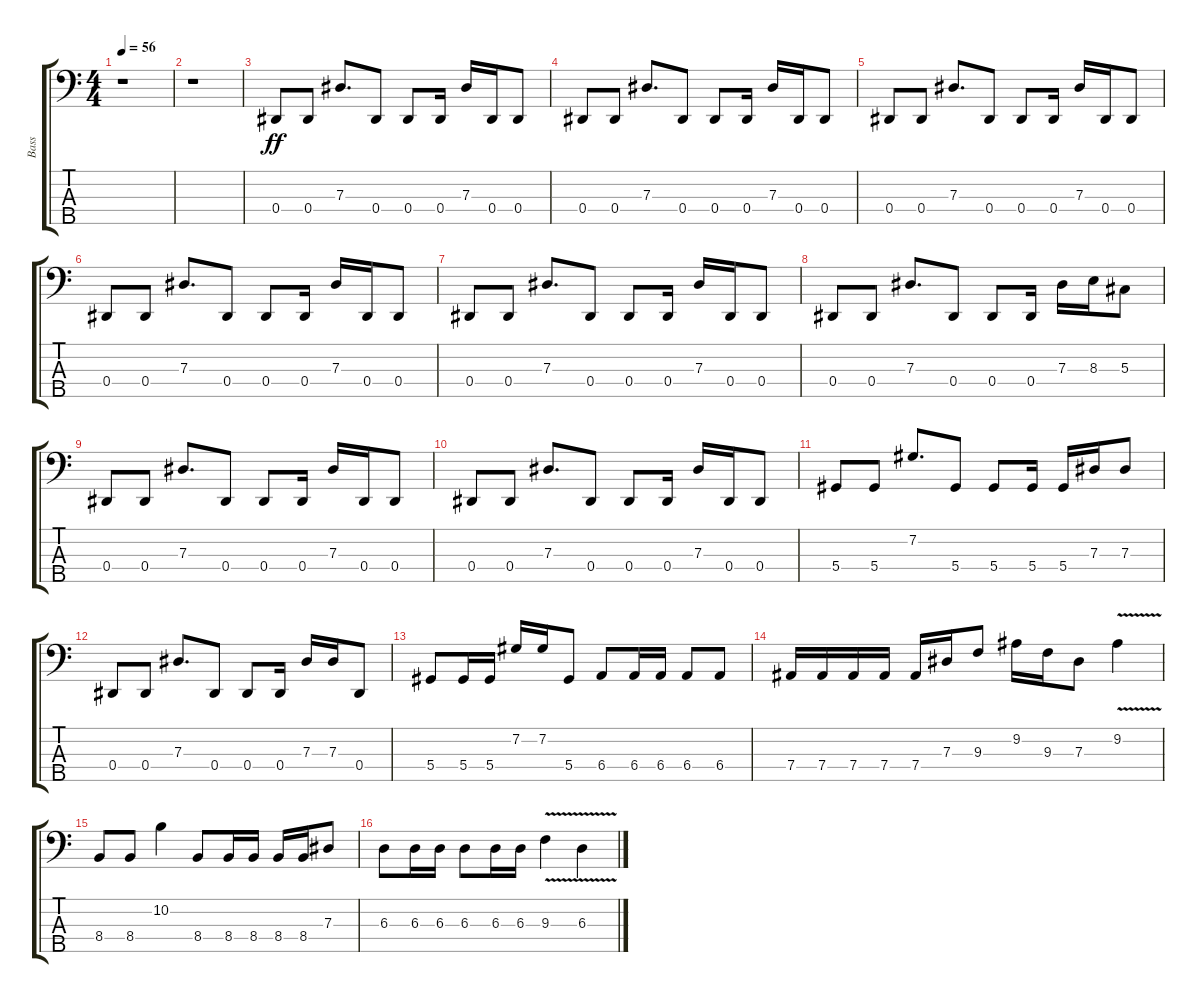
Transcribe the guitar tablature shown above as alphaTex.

\track ("Bass" "Bass") {instrument electricbasspick}
\staff {score tabs}
\tuning (Gb2 Db2 Ab1 Eb1 Bb0) {hide}
\ts (4 4)
\tempo 56
\clef f4
\ks c
r.1{dy f} |
r.1 |
0.4.8{dy ff} 0.4.8 7.3.8{d} 0.4.8 0.4.8 0.4.16 7.3.16 0.4.16 0.4.8 |
0.4.8 0.4.8 7.3.8{d} 0.4.8 0.4.8 0.4.16 7.3.16 0.4.16 0.4.8 |
0.4.8 0.4.8 7.3.8{d} 0.4.8 0.4.8 0.4.16 7.3.16 0.4.16 0.4.8 |
0.4.8 0.4.8 7.3.8{d} 0.4.8 0.4.8 0.4.16 7.3.16 0.4.16 0.4.8 |
0.4.8 0.4.8 7.3.8{d} 0.4.8 0.4.8 0.4.16 7.3.16 0.4.16 0.4.8 |
0.4.8 0.4.8 7.3.8{d} 0.4.8 0.4.8 0.4.16 7.3.16 8.3.16 5.3.8 |
0.4.8 0.4.8 7.3.8{d} 0.4.8 0.4.8 0.4.16 7.3.16 0.4.16 0.4.8 |
0.4.8 0.4.8 7.3.8{d} 0.4.8 0.4.8 0.4.16 7.3.16 0.4.16 0.4.8 |
5.4.8 5.4.8 7.2.8{d} 5.4.8 5.4.8 5.4.16 5.4.16 7.3.16 7.3.8 |
0.4.8 0.4.8 7.3.8{d} 0.4.8 0.4.8 0.4.16 7.3.16 7.3.16 0.4.8 |
5.4.8 5.4.16 5.4.16 7.2.16 7.2.16 5.4.8 6.4.8 6.4.16 6.4.16 6.4.8 6.4.8 |
7.4.16 7.4.16 7.4.16 7.4.16 7.4.16 7.3.16 9.3.8 9.2.16 9.3.16 7.3.8 9.2{v}.4 |
8.4.8 8.4.8 10.2.4 8.4.8 8.4.16 8.4.16 8.4.16 8.4.16 7.3.8 |
6.3.8 6.3.16 6.3.16 6.3.8 6.3.16 6.3.16 9.3{v}.4 6.3{v}.4
